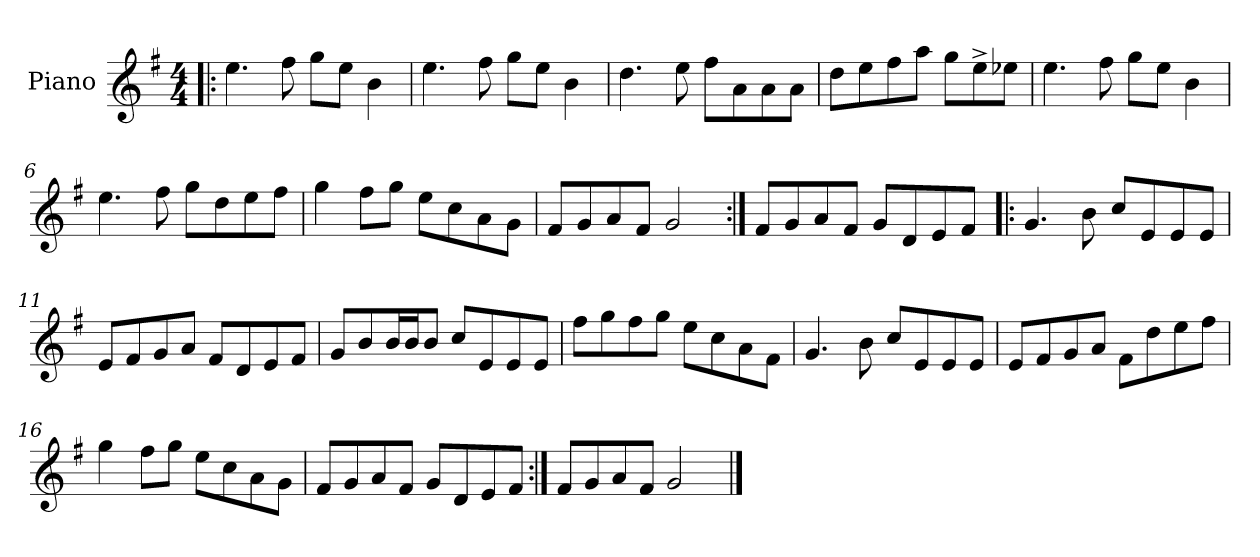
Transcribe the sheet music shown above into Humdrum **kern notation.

**kern
*part1
*staff1
*I"Piano
*I'Pno
*clefG2
*k[f#]
*G:
*M4/4
=1!|:
4.ee\
8ff#\
8gg\L
8ee\J
4b\
=2
4.ee\
8ff#\
8gg\L
8ee\J
4b\
=3
4.dd\
8ee\
8ff#\L
8a\
8a\
8a\J
=4
8dd\L
8ee\
8ff#\
8aa\J
8gg\L
8ee^\
8ee-X\J
=5
4.ee\
8ff#\
8gg\L
8ee\J
4b\
=6
4.ee\
8ff#\
8gg\L
8dd\
8ee\
8ff#\J
=7
4gg\
8ff#\L
8gg\J
8ee\L
8cc\
8a\
8g\J
=8
8f#/L
8g/
8a/
8f#/J
2g/
=9:|!
8f#/L
8g/
8a/
8f#/J
8g/L
8d/
8e/
8f#/J
=10!|:
4.g/
8b\
8cc/L
8e/
8e/
8e/J
=11
8e/L
8f#/
8g/
8a/J
8f#/L
8d/
8e/
8f#/J
=12
8g/L
8b/
16b/L
16b/J
8b/J
8cc/L
8e/
8e/
8e/J
=13
8ff#\L
8gg\
8ff#\
8gg\J
8ee\L
8cc\
8a\
8f#\J
=14
4.g/
8b\
8cc/L
8e/
8e/
8e/J
=15
8e/L
8f#/
8g/
8a/J
8f#\L
8dd\
8ee\
8ff#\J
=16
4gg\
8ff#\L
8gg\J
8ee\L
8cc\
8a\
8g\J
=17
8f#/L
8g/
8a/
8f#/J
8g/L
8d/
8e/
8f#/J
=18:|!
8f#/L
8g/
8a/
8f#/J
2g/
==
*-
